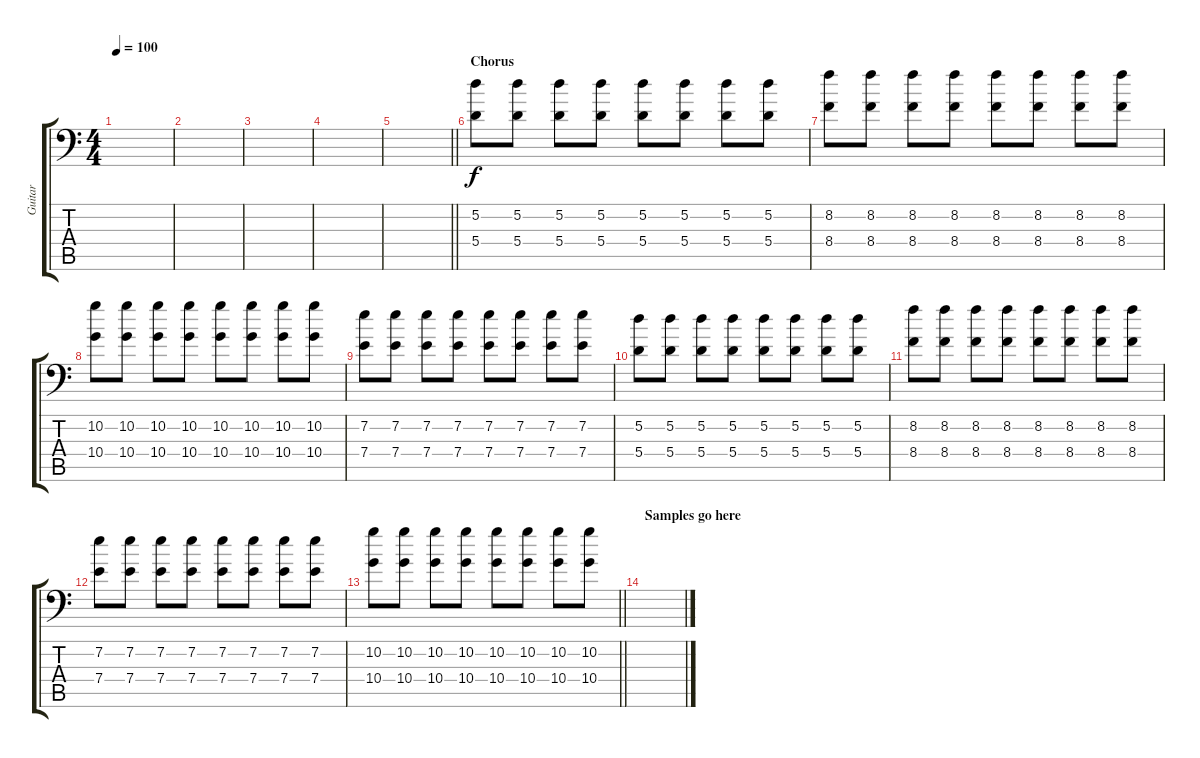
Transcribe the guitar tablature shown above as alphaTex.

\track ("Guitar" "Guitar") {instrument overdrivenguitar}
\staff {score tabs}
\tuning (D4 A3 F3 A2 E2 A1) {hide}
\ts (4 4)
\tempo 100
\clef f4
\ks c
|
|
|
|
\barLineRight lightlight
|
\section ("" "Chorus")
(5.2 5.4).8 (5.2 5.4).8 (5.2 5.4).8 (5.2 5.4).8 (5.2 5.4).8 (5.2 5.4).8 (5.2 5.4).8 (5.2 5.4).8 |
(8.2 8.4).8 (8.2 8.4).8 (8.2 8.4).8 (8.2 8.4).8 (8.2 8.4).8 (8.2 8.4).8 (8.2 8.4).8 (8.2 8.4).8 |
(10.2 10.4).8 (10.2 10.4).8 (10.2 10.4).8 (10.2 10.4).8 (10.2 10.4).8 (10.2 10.4).8 (10.2 10.4).8 (10.2 10.4).8 |
(7.2 7.4).8 (7.2 7.4).8 (7.2 7.4).8 (7.2 7.4).8 (7.2 7.4).8 (7.2 7.4).8 (7.2 7.4).8 (7.2 7.4).8 |
(5.2 5.4).8 (5.2 5.4).8 (5.2 5.4).8 (5.2 5.4).8 (5.2 5.4).8 (5.2 5.4).8 (5.2 5.4).8 (5.2 5.4).8 |
(8.2 8.4).8 (8.2 8.4).8 (8.2 8.4).8 (8.2 8.4).8 (8.2 8.4).8 (8.2 8.4).8 (8.2 8.4).8 (8.2 8.4).8 |
(7.2 7.4).8 (7.2 7.4).8 (7.2 7.4).8 (7.2 7.4).8 (7.2 7.4).8 (7.2 7.4).8 (7.2 7.4).8 (7.2 7.4).8 |
\barLineRight lightlight
(10.2 10.4).8 (10.2 10.4).8 (10.2 10.4).8 (10.2 10.4).8 (10.2 10.4).8 (10.2 10.4).8 (10.2 10.4).8 (10.2 10.4).8 |
\section ("" "Samples go here")
